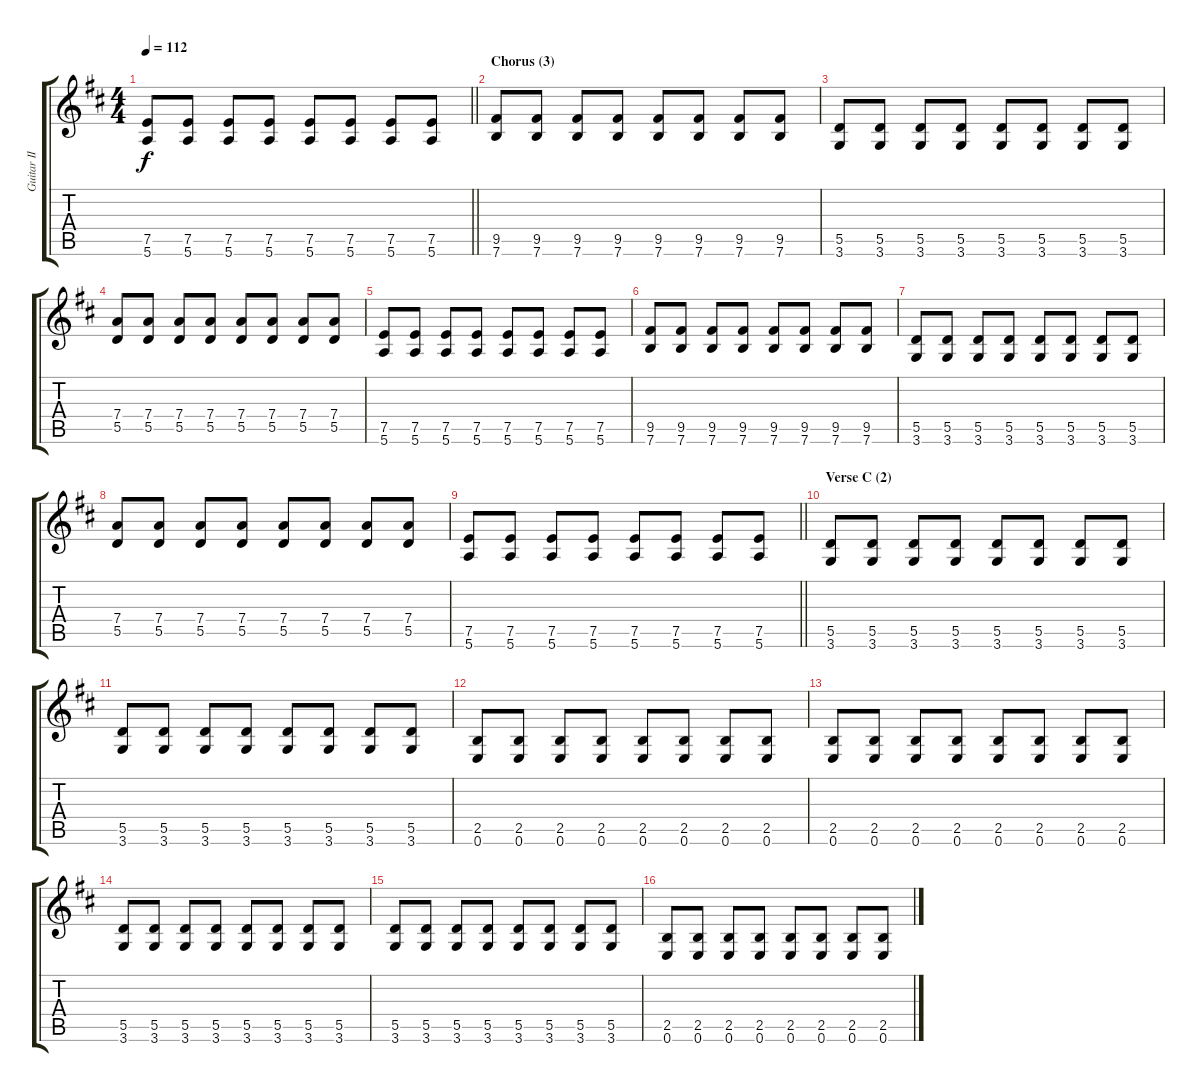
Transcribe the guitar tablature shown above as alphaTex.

\track ("Guitar II" "Guitar II") {instrument overdrivenguitar}
\staff {score tabs}
\tuning (E4 B3 G3 D3 A2 E2) {hide}
\ts (4 4)
\tempo 112
\clef g2
\barLineRight lightlight
\ks bminor
(7.5 5.6).8{dy f} (7.5 5.6).8 (7.5 5.6).8 (7.5 5.6).8 (7.5 5.6).8 (7.5 5.6).8 (7.5 5.6).8 (7.5 5.6).8 |
\section ("" "Chorus (3)")
(9.5 7.6).8 (9.5 7.6).8 (9.5 7.6).8 (9.5 7.6).8 (9.5 7.6).8 (9.5 7.6).8 (9.5 7.6).8 (9.5 7.6).8 |
(5.5 3.6).8 (5.5 3.6).8 (5.5 3.6).8 (5.5 3.6).8 (5.5 3.6).8 (5.5 3.6).8 (5.5 3.6).8 (5.5 3.6).8 |
(7.4 5.5).8 (7.4 5.5).8 (7.4 5.5).8 (7.4 5.5).8 (7.4 5.5).8 (7.4 5.5).8 (7.4 5.5).8 (7.4 5.5).8 |
(7.5 5.6).8 (7.5 5.6).8 (7.5 5.6).8 (7.5 5.6).8 (7.5 5.6).8 (7.5 5.6).8 (7.5 5.6).8 (7.5 5.6).8 |
(9.5 7.6).8 (9.5 7.6).8 (9.5 7.6).8 (9.5 7.6).8 (9.5 7.6).8 (9.5 7.6).8 (9.5 7.6).8 (9.5 7.6).8 |
(5.5 3.6).8 (5.5 3.6).8 (5.5 3.6).8 (5.5 3.6).8 (5.5 3.6).8 (5.5 3.6).8 (5.5 3.6).8 (5.5 3.6).8 |
(7.4 5.5).8 (7.4 5.5).8 (7.4 5.5).8 (7.4 5.5).8 (7.4 5.5).8 (7.4 5.5).8 (7.4 5.5).8 (7.4 5.5).8 |
\barLineRight lightlight
(7.5 5.6).8 (7.5 5.6).8 (7.5 5.6).8 (7.5 5.6).8 (7.5 5.6).8 (7.5 5.6).8 (7.5 5.6).8 (7.5 5.6).8 |
\section ("" "Verse C (2)")
(5.5 3.6).8 (5.5 3.6).8 (5.5 3.6).8 (5.5 3.6).8 (5.5 3.6).8 (5.5 3.6).8 (5.5 3.6).8 (5.5 3.6).8 |
(5.5 3.6).8 (5.5 3.6).8 (5.5 3.6).8 (5.5 3.6).8 (5.5 3.6).8 (5.5 3.6).8 (5.5 3.6).8 (5.5 3.6).8 |
(2.5 0.6).8 (2.5 0.6).8 (2.5 0.6).8 (2.5 0.6).8 (2.5 0.6).8 (2.5 0.6).8 (2.5 0.6).8 (2.5 0.6).8 |
(2.5 0.6).8 (2.5 0.6).8 (2.5 0.6).8 (2.5 0.6).8 (2.5 0.6).8 (2.5 0.6).8 (2.5 0.6).8 (2.5 0.6).8 |
(5.5 3.6).8 (5.5 3.6).8 (5.5 3.6).8 (5.5 3.6).8 (5.5 3.6).8 (5.5 3.6).8 (5.5 3.6).8 (5.5 3.6).8 |
(5.5 3.6).8 (5.5 3.6).8 (5.5 3.6).8 (5.5 3.6).8 (5.5 3.6).8 (5.5 3.6).8 (5.5 3.6).8 (5.5 3.6).8 |
(2.5 0.6).8 (2.5 0.6).8 (2.5 0.6).8 (2.5 0.6).8 (2.5 0.6).8 (2.5 0.6).8 (2.5 0.6).8 (2.5 0.6).8
